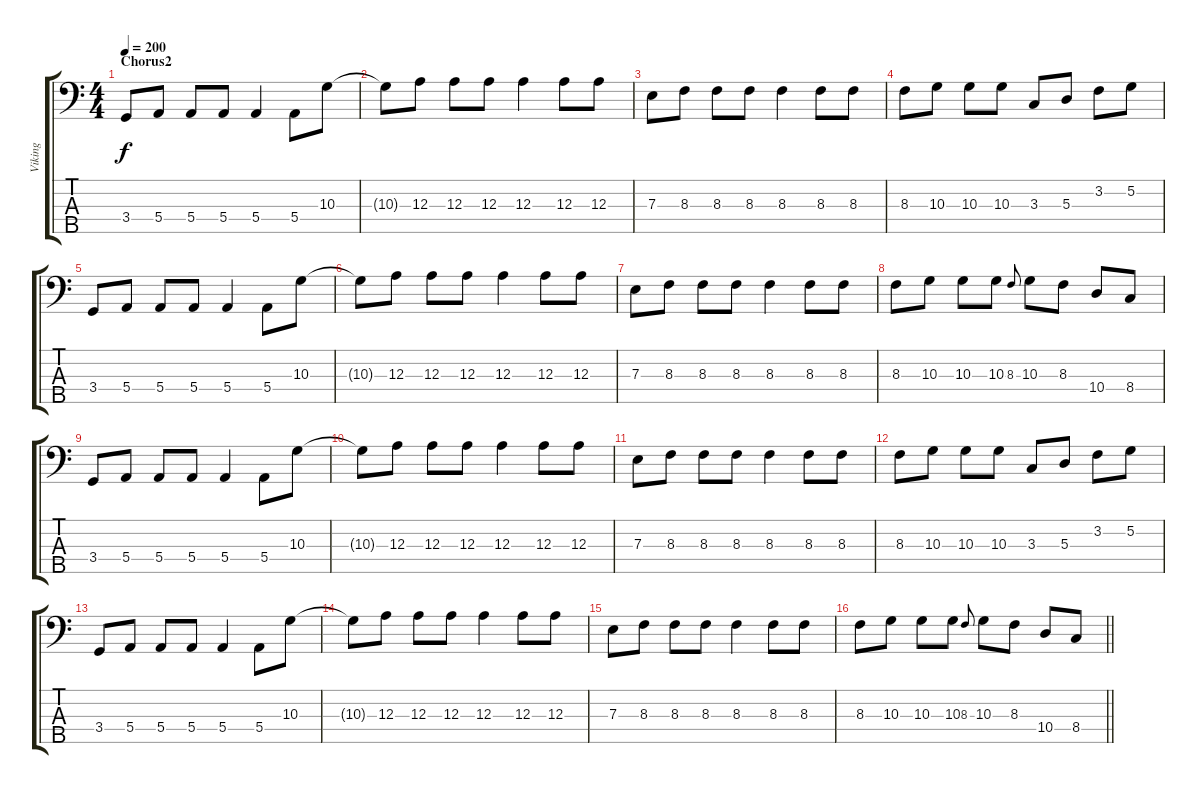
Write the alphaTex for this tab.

\track ("Viking" "Viking") {instrument electricbassfinger}
\staff {score tabs}
\tuning (G2 D2 A1 E1 B0) {hide}
\ts (4 4)
\section ("" "Chorus2")
\tempo 200
\clef f4
\ks c
3.4.8{dy f} 5.4.8 5.4.8 5.4.8 5.4.4 5.4.8 10.3.8 |
10.3{t}.8 12.3.8 12.3.8 12.3.8 12.3.4 12.3.8 12.3.8 |
7.3.8 8.3.8 8.3.8 8.3.8 8.3.4 8.3.8 8.3.8 |
8.3.8 10.3.8 10.3.8 10.3.8 3.3.8 5.3.8 3.2.8 5.2.8 |
3.4.8 5.4.8 5.4.8 5.4.8 5.4.4 5.4.8 10.3.8 |
10.3{t}.8 12.3.8 12.3.8 12.3.8 12.3.4 12.3.8 12.3.8 |
7.3.8 8.3.8 8.3.8 8.3.8 8.3.4 8.3.8 8.3.8 |
8.3.8 10.3.8 10.3.8 10.3.8 8.3.8{gr onbeat} 10.3.8 8.3.8 10.4.8 8.4.8 |
3.4.8 5.4.8 5.4.8 5.4.8 5.4.4 5.4.8 10.3.8 |
10.3{t}.8 12.3.8 12.3.8 12.3.8 12.3.4 12.3.8 12.3.8 |
7.3.8 8.3.8 8.3.8 8.3.8 8.3.4 8.3.8 8.3.8 |
8.3.8 10.3.8 10.3.8 10.3.8 3.3.8 5.3.8 3.2.8 5.2.8 |
3.4.8 5.4.8 5.4.8 5.4.8 5.4.4 5.4.8 10.3.8 |
10.3{t}.8 12.3.8 12.3.8 12.3.8 12.3.4 12.3.8 12.3.8 |
7.3.8 8.3.8 8.3.8 8.3.8 8.3.4 8.3.8 8.3.8 |
\barLineRight lightlight
8.3.8 10.3.8 10.3.8 10.3.8 8.3.8{gr onbeat} 10.3.8 8.3.8 10.4.8 8.4.8
